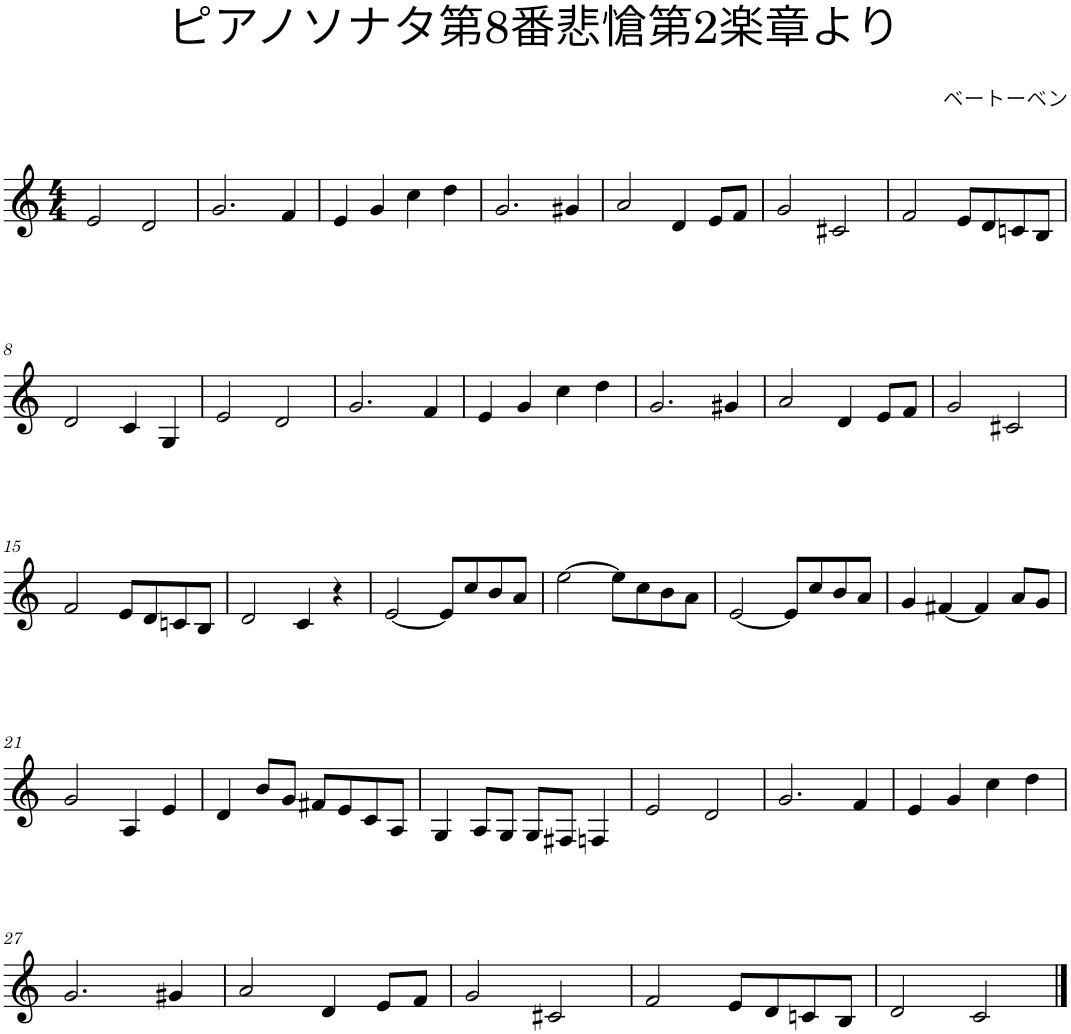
**kern
*part1
*staff1
*I"Piano
*I'Pno.
*clefG2
*k[]
*M4/4
=1
2e/
2d/
=2
2.g/
4f/
=3
4e/
4g/
4cc\
4dd\
=4
2.g/
4g#X/
=5
2a/
4d/
8e/L
8f/J
=6
2g/
2c#X/
=7
2f/
8e/L
8d/
8cn/
8B/J
!!LO:LB:g=z
=8
2d/
4c/
4G/
=9
2e/
2d/
=10
2.g/
4f/
=11
4e/
4g/
4cc\
4dd\
=12
2.g/
4g#X/
=13
2a/
4d/
8e/L
8f/J
=14
2g/
2c#X/
!!LO:LB:g=z
=15
2f/
8e/L
8d/
8cn/
8B/J
=16
2d/
4c/
4r
=17
[<2e/
8e/L]
8cc/
8b/
8a/J
=18
[>2ee\
8ee\L]
8cc\
8b\
8a\J
=19
[<2e/
8e/L]
8cc/
8b/
8a/J
=20
4g/
[<4f#X/
4f#/]
8a/L
8g/J
!!LO:LB:g=z
=21
2g/
4A/
4e/
=22
4d/
8b/L
8g/J
8f#X/L
8e/
8c/
8A/J
=23
4G/
8A/L
8G/J
8G/L
8F#X/J
4Fn/
=24
2e/
2d/
=25
2.g/
4f/
=26
4e/
4g/
4cc\
4dd\
!!LO:LB:g=z
=27
2.g/
4g#X/
=28
2a/
4d/
8e/L
8f/J
=29
2g/
2c#X/
=30
2f/
8e/L
8d/
8cn/
8B/J
=31
2d/
2c/
==
*-
